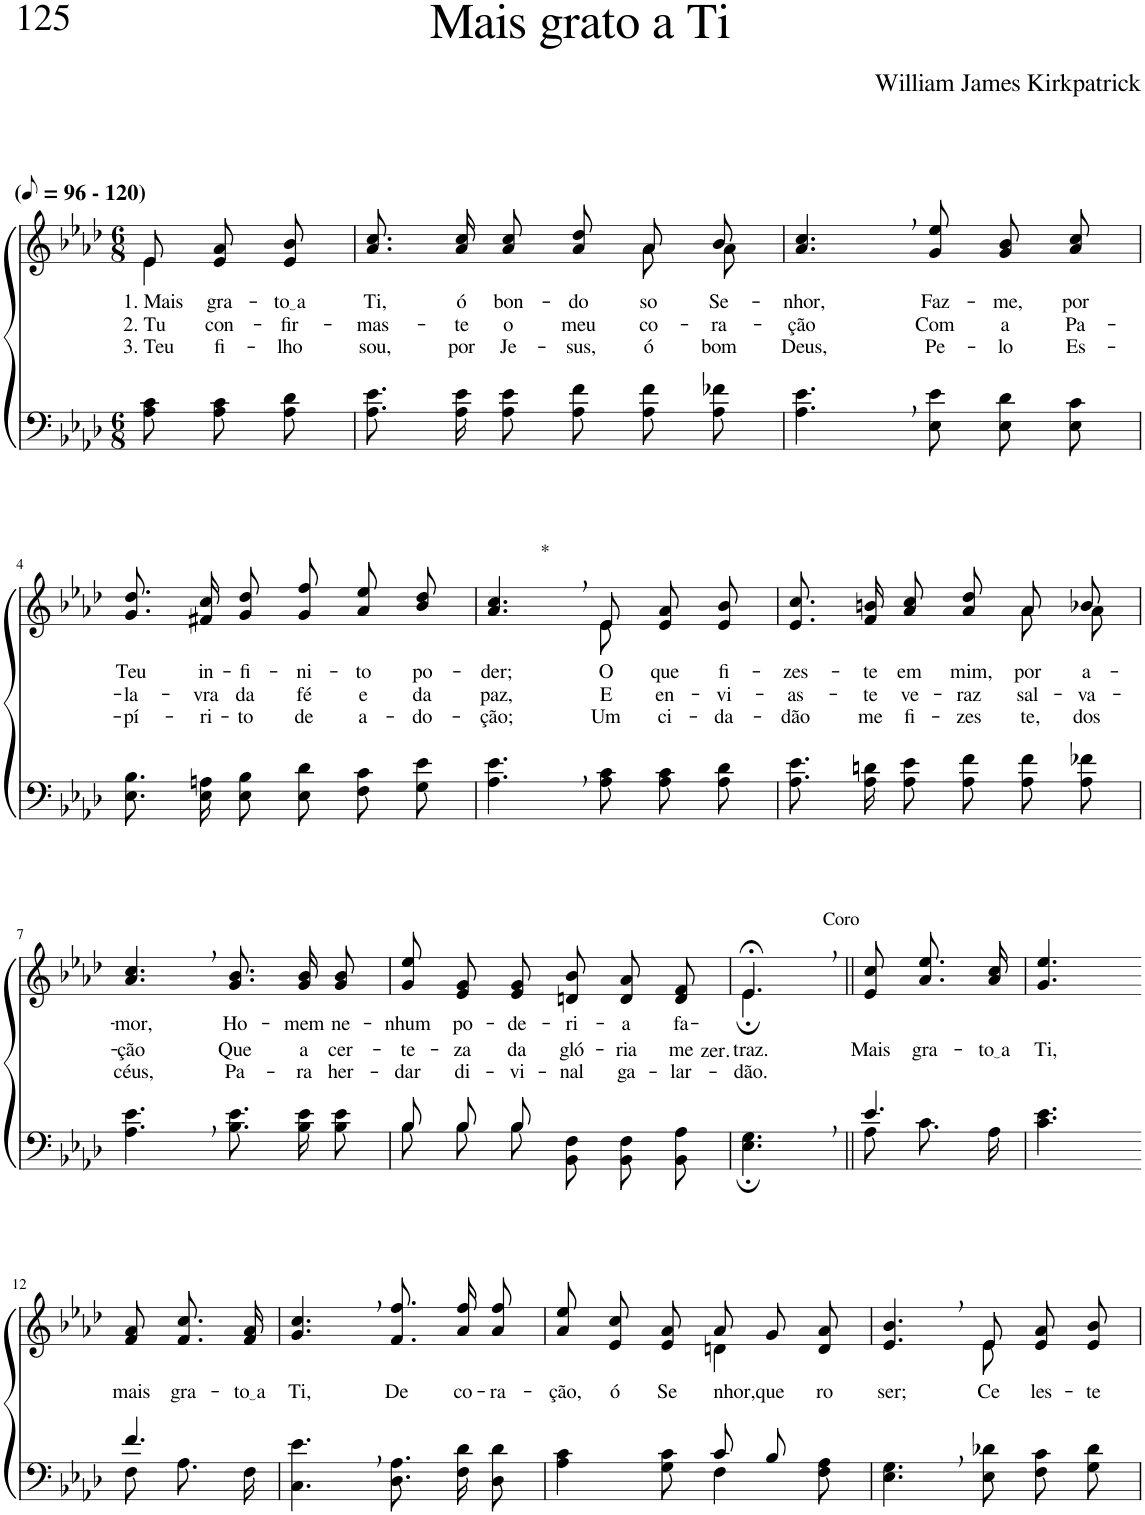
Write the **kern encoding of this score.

**kern	**kern	**text	**text	**text
*part2	*part1	*part1	*part1	*part1
*staff2	*staff1	*staff1	*staff1	*staff1
*I"Parte III e IV	*I"Parte I e II	*	*	*
*clefF4	*clefG2	*	*	*
*Trd2c3	*Trd2c3	*	*	*
*k[b-e-a-d-]	*k[b-e-a-d-]	*	*	*
*M6/8	*M6/8	*	*	*
*MM48	*MM48	*	*	*
=1	=1	=1	=1	=1
*	*^	*	*	*
!	!LO:TX:a:B:t=(	!	!	!	!
!	!LO:TX:a:B:t=- 120)	!	!	!	!
!	!	!	!LO:LY:b	!LO:LY:b	!LO:LY:b
8A-\ 8c\L	8e-/L	4e-\	1. Mais	2. Tu	3. Teu
!	!	!	!LO:LY:b	!LO:LY:b	!LO:LY:b
8A-\ 8c\	8e-/ 8a-/	.	gra-	con-	fi-
!	!	!	!LO:LY:b	!LO:LY:b	!LO:LY:b
8A-\ 8d-\J	8e-/ 8b-/J	8ryy	to a	-fir-	-lho
=2	=2	=2	=2	=2	=2
!	!	!	!LO:LY:b	!LO:LY:b	!LO:LY:b
8.A-\ 8.e-\L	8.a-\ 8.cc\L	2ryy	Ti,	-mas-	sou,
!	!	!	!LO:LY:b	!LO:LY:b	!LO:LY:b
16A-\ 16e-\K	16a-\ 16cc\K	.	ó	-te	por
!	!	!	!LO:LY:b	!LO:LY:b	!LO:LY:b
8A-\ 8e-\J	8a-\ 8cc\J	.	bon-	o	Je-
!	!	!	!LO:LY:b	!LO:LY:b	!LO:LY:b
8A-\ 8f\L	8a-/ 8dd-/L	.	-do-	meu	-sus,
!	!	!	!LO:LY:b	!LO:LY:b	!LO:LY:b
8A-\ 8f\	8a-/	8a-\L	-so	co-	ó
!	!	!	!LO:LY:b	!LO:LY:b	!LO:LY:b
8A-\ 8f-X\J	8b-/J	8a-\J	Se-	-ra-	bom
=3	=3	=3	=3	=3	=3
!	!	!	!LO:LY:b	!LO:LY:b	!LO:LY:b
*	*v	*v	*	*	*
4.A-\, 4.e-\,	4.a-/, 4.cc/,	-nhor,	-ção	Deus,
!	!	!LO:LY:b	!LO:LY:b	!LO:LY:b
8E-\ 8e-\L	8g/ 8ee-/L	Faz-	Com	Pe-
!	!	!LO:LY:b	!LO:LY:b	!LO:LY:b
8E-\ 8d-\	8g/ 8b-/	-me,	a	-lo
!	!	!LO:LY:b	!LO:LY:b	!LO:LY:b
8E-\ 8c\J	8a-/ 8cc/J	por	Pa-	Es-
!!LO:LB:g=z
=4	=4	=4	=4	=4
!	!	!LO:LY:b	!LO:LY:b	!LO:LY:b
8.E-\ 8.B-\L	8.g\ 8.dd-\L	Teu	-la-	-pí-
!	!	!LO:LY:b	!LO:LY:b	!LO:LY:b
16E-\ 16An\K	16f#X\ 16cc\K	in-	-vra	-ri-
!	!	!LO:LY:b	!LO:LY:b	!LO:LY:b
8E-\ 8B-\J	8g\ 8dd-\J	-fi-	da	-to
!	!	!LO:LY:b	!LO:LY:b	!LO:LY:b
8E-\ 8d-\L	8g\ 8ff\L	-ni-	fé	de
!	!	!LO:LY:b	!LO:LY:b	!LO:LY:b
8F\ 8c\	8a-\ 8ee-\	-to	e	a-
!	!	!LO:LY:b	!LO:LY:b	!LO:LY:b
8G\ 8e-\J	8b-\ 8dd-\J	po-	da	-do-
=5	=5	=5	=5	=5
!	!LO:TX:a:t=*	!	!	!
!	!	!LO:LY:b	!LO:LY:b	!LO:LY:b
*	*^	*	*	*
4.A-\, 4.e-\,	4.a-/, 4.cc/,	4.ryy	-der;	paz,	-ção;
!	!	!	!LO:LY:b	!LO:LY:b	!LO:LY:b
8A-\ 8c\L	8e-/L	8e-\	O	E	Um
!	!	!	!LO:LY:b	!LO:LY:b	!LO:LY:b
8A-\ 8c\	8e-/ 8a-/	4ryy	que	en-	ci-
!	!	!	!LO:LY:b	!LO:LY:b	!LO:LY:b
8A-\ 8d-\J	8e-/ 8b-/J	.	fi-	-vi-	-da-
=6	=6	=6	=6	=6	=6
!	!	!	!LO:LY:b	!LO:LY:b	!LO:LY:b
8.A-\ 8.e-\L	8.e-/ 8.cc/L	2ryy	-zes-	-as-	-dão
!	!	!	!LO:LY:b	!LO:LY:b	!LO:LY:b
16A-\ 16dn\K	16f/ 16bn/K	.	-te	-te	me
!	!	!	!LO:LY:b	!LO:LY:b	!LO:LY:b
8A-\ 8e-\J	8a-/ 8cc/J	.	em	ve-	fi-
!	!	!	!LO:LY:b	!LO:LY:b	!LO:LY:b
8A-\ 8f\L	8a-/ 8dd-/L	.	mim,	-raz	-zes-
!	!	!	!LO:LY:b	!LO:LY:b	!LO:LY:b
8A-\ 8f\	8a-/	8a-\L	por	sal-	-te,
!	!	!	!LO:LY:b	!LO:LY:b	!LO:LY:b
8A-\ 8f-X\J	8b-X/J	8a-\J	a-	-va-	dos
!!LO:LB:g=z
=7	=7	=7	=7	=7	=7
!	!	!	!LO:LY:b	!LO:LY:b	!LO:LY:b
*	*v	*v	*	*	*
4.A-\, 4.e-\,	4.a-/, 4.cc/,	-mor,	-ção	céus,
!	!	!LO:LY:b	!LO:LY:b	!LO:LY:b
8.B-\ 8.e-\L	8.g/ 8.b-/L	Ho-	Que	Pa-
!	!	!LO:LY:b	!LO:LY:b	!LO:LY:b
16B-\ 16e-\K	16g/ 16b-/K	-mem	a	-ra
!	!	!LO:LY:b	!LO:LY:b	!LO:LY:b
8B-\ 8e-\J	8g/ 8b-/J	ne-	cer-	her-
=8	=8	=8	=8	=8
*^	*	*	*	*
!	!	!	!LO:LY:b	!LO:LY:b	!LO:LY:b
8B-/L	8B-\L	8g/ 8ee-/L	-nhum	-te-	-dar
!	!	!	!LO:LY:b	!LO:LY:b	!LO:LY:b
8B-/	8B-\	8e-/ 8g/	po-	-za	di-
!	!	!	!LO:LY:b	!LO:LY:b	!LO:LY:b
8B-/J	8B-\J	8e-/ 8g/J	-de-	da	-vi-
!	!	!	!LO:LY:b	!LO:LY:b	!LO:LY:b
4.ryy	8BB-\ 8F\L	8dn/ 8b-/L	-ri-	gló-	-nal
!	!	!	!LO:LY:b	!LO:LY:b	!LO:LY:b
.	8BB-\ 8F\	8d/ 8a-/	-a	-ria	ga-
!	!	!	!LO:LY:b	!LO:LY:b	!LO:LY:b
.	8BB-\ 8A-\J	8d/ 8f/J	fa-	me	-lar-
=9	=9	=9	=9	=9	=9
!	!	!LO:TX:a:t=Coro	!	!	!
!	!	!	!LO:LY:b	!LO:LY:b	!LO:LY:b
*v	*v	*^	*	*	*
4.E-\;, 4.G\;,	4.e-;<,\	4.e-;/	-zer.	traz.	-dão.
=10||	=10||	=10||	=10||	=10||	=10||
*^	*	*	*	*	*
!	!	!	!	!	!LO:LY:b	!
*	*	*v	*v	*	*	*
4.e-/	8A-\L	8e-/ 8cc/L	.	Mais	.
!	!	!	!	!LO:LY:b	!
.	8.c\	8.a-/ 8.ee-/	.	gra-	.
!	!	!	!	!LO:LY:b	!
.	16A-\Jk	16a-/ 16cc/Jk	.	to a	.
=11	=11	=11	=11	=11	=11
!	!	!	!	!LO:LY:b	!
*v	*v	*	*	*	*
4.c\ 4.e-\	4.g/ 4.ee-/	.	Ti,	.
!!LO:LB:g=z
=12-	=12-	=12-	=12-	=12-
*^	*	*	*	*
!	!	!	!LO:LY:b	!	!
4.f/	8F\L	8f/ 8a-/L	mais	.	.
!	!	!	!LO:LY:b	!	!
.	8.A-\	8.f/ 8.cc/	gra-	.	.
!	!	!	!LO:LY:b	!	!
.	16F\Jk	16f/ 16a-/Jk	to a	.	.
=13	=13	=13	=13	=13	=13
!	!	!	!LO:LY:b	!	!
*v	*v	*	*	*	*
4.C\, 4.e-\,	4.g/, 4.cc/,	Ti,	.	.
!	!	!LO:LY:b	!	!
8.D-\ 8.A-\L	8.f\ 8.ff\L	De	.	.
!	!	!LO:LY:b	!	!
16F\ 16d-\K	16a-\ 16ff\K	co-	.	.
!	!	!LO:LY:b	!	!
8D-\ 8d-\J	8a-\ 8ff\J	-ra-	.	.
=14	=14	=14	=14	=14
*^	*	*	*	*
!	!	!	!LO:LY:b	!	!
*	*	*^	*	*	*
4.ryy	4A-\ 4c\	8a-/ 8ee-/L	4.ryy	-ção,	.	.
!	!	!	!	!LO:LY:b	!	!
.	.	8e-/ 8cc/	.	ó	.	.
!	!	!	!	!LO:LY:b	!	!
.	8G\ 8c\	8e-/ 8a-/J	.	Se-	.	.
!	!	!	!	!LO:LY:b	!	!
8c/L	4F\	8a-/L	4dn\	-nhor,que-	.	.
8B-/J	.	8g/	.	.	.	.
!	!	!	!	!LO:LY:b	!	!
8ryy	8F\ 8A-\	8d/ 8a-/J	8ryy	-ro	.	.
=15	=15	=15	=15	=15	=15	=15
!	!	!	!	!LO:LY:b	!	!
*v	*v	*	*	*	*	*
4.E-\, 4.G\,	4.e-/, 4.b-/,	4.ryy	ser;	.	.
!	!	!	!LO:LY:b	!	!
8E-\ 8d-X\L	8e-/L	8e-\	Ce-	.	.
!	!	!	!LO:LY:b	!	!
8F\ 8c\	8e-/ 8a-/	4ryy	-les-	.	.
!	!	!	!LO:LY:b	!	!
8G\ 8d-\J	8e-/ 8b-/J	.	-te	.	.
*	*v	*v	*	*	*
=	=	=	=	=
*-	*-	*-	*-	*-
